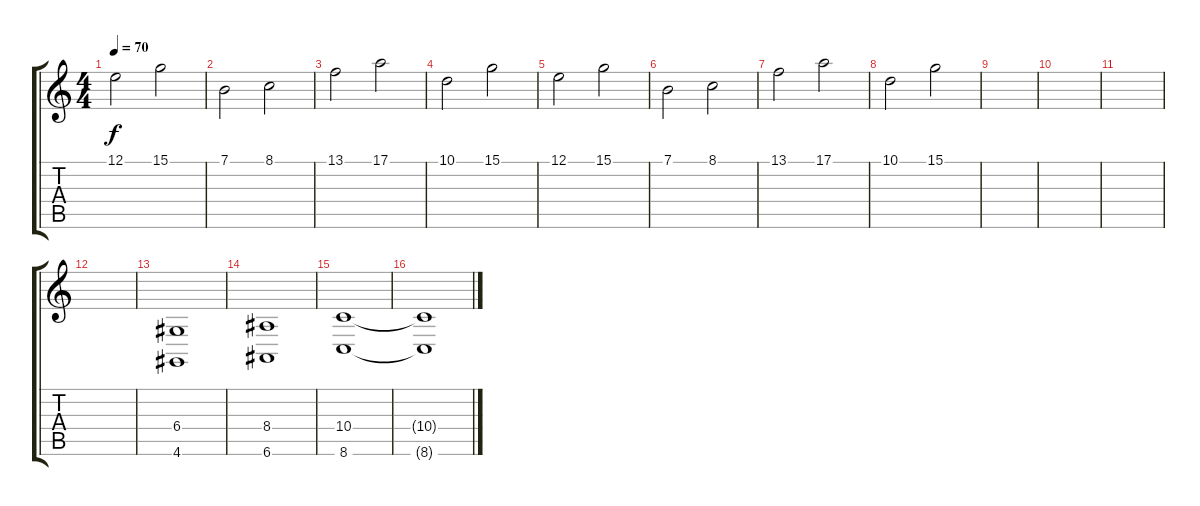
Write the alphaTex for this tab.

\track "" {instrument stringensemble1}
\staff {score tabs}
\tuning (E4 B3 G3 D3 A2 E2) {hide}
\ts (4 4)
\tempo 70
\clef g2
\ks c
12.1.2{dy f} 15.1.2 |
7.1.2 8.1.2 |
13.1.2 17.1.2 |
10.1.2 15.1.2 |
12.1.2 15.1.2 |
7.1.2 8.1.2 |
13.1.2 17.1.2 |
10.1.2 15.1.2 |
|
|
|
|
(6.4 4.6).1 |
(8.4 6.6).1 |
(10.4 8.6).1 |
(10.4{t} 8.6{t}).1
